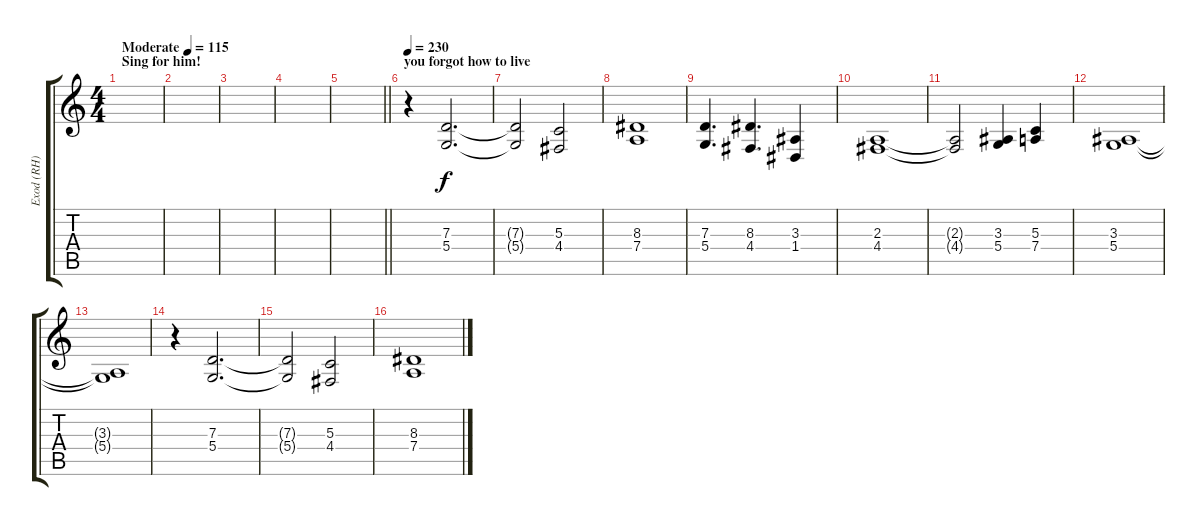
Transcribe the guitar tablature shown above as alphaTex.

\track ("Exod (RH)" "Exod (RH)") {instrument choiraahs}
\staff {score tabs}
\tuning (E4 B3 G3 D3 A2 D2) {hide}
\ts (4 4)
\section ("" "Sing for him!")
\tempo (115 "Moderate")
\clef g2
\ks c
|
|
|
|
\barLineRight lightlight
|
\section ("" "you forgot how to live")
\tempo 230
r.4 (7.3 5.4).2{d} |
(7.3{t} 5.4{t}).2 (5.3 4.4).2 |
(8.3 7.4).1 |
(7.3 5.4).4{d} (8.3 4.4).4{d} (3.3 1.4).4 |
(2.3 4.4).1 |
(2.3{t} 4.4{t}).2 (3.3 5.4).4 (5.3 7.4).4 |
(3.3 5.4).1 |
(3.3{t} 5.4{t}).1 |
r.4 (7.3 5.4).2{d} |
(7.3{t} 5.4{t}).2 (5.3 4.4).2 |
(8.3 7.4).1
